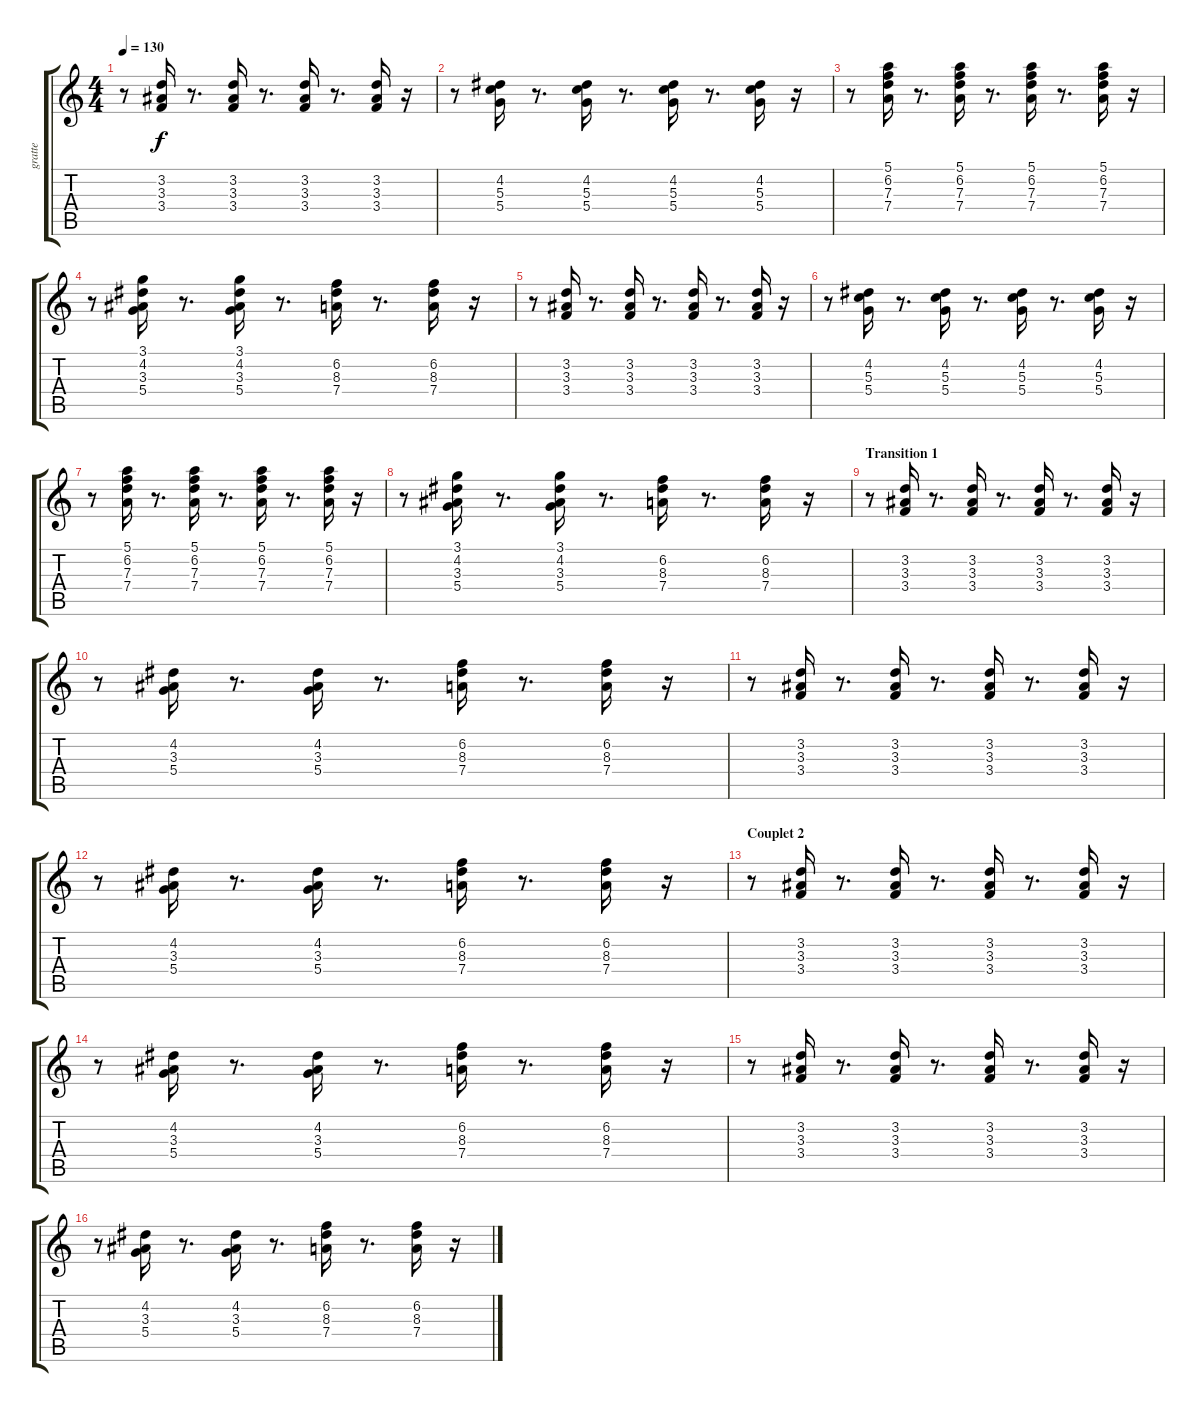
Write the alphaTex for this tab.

\track ("gratte" "gratte") {instrument electricguitarclean}
\staff {score tabs}
\tuning (E4 B3 G3 D3 A2 E2) {hide}
\ts (4 4)
\tempo 130
\clef g2
\ks c
r.8{dy f} (3.2 3.3 3.4).16 r.8{d} (3.2 3.3 3.4).16 r.8{d} (3.2 3.3 3.4).16 r.8{d} (3.2 3.3 3.4).16 r.16 |
r.8 (4.2 5.3 5.4).16 r.8{d} (4.2 5.3 5.4).16 r.8{d} (4.2 5.3 5.4).16 r.8{d} (4.2 5.3 5.4).16 r.16 |
r.8 (5.1 6.2 7.3 7.4).16 r.8{d} (5.1 6.2 7.3 7.4).16 r.8{d} (5.1 6.2 7.3 7.4).16 r.8{d} (5.1 6.2 7.3 7.4).16 r.16 |
r.8 (3.1 4.2 3.3 5.4).16 r.8{d} (3.1 4.2 3.3 5.4).16 r.8{d} (6.2 8.3 7.4).16 r.8{d} (6.2 8.3 7.4).16 r.16 |
r.8 (3.2 3.3 3.4).16 r.8{d} (3.2 3.3 3.4).16 r.8{d} (3.2 3.3 3.4).16 r.8{d} (3.2 3.3 3.4).16 r.16 |
r.8 (4.2 5.3 5.4).16 r.8{d} (4.2 5.3 5.4).16 r.8{d} (4.2 5.3 5.4).16 r.8{d} (4.2 5.3 5.4).16 r.16 |
r.8 (5.1 6.2 7.3 7.4).16 r.8{d} (5.1 6.2 7.3 7.4).16 r.8{d} (5.1 6.2 7.3 7.4).16 r.8{d} (5.1 6.2 7.3 7.4).16 r.16 |
r.8 (3.1 4.2 3.3 5.4).16 r.8{d} (3.1 4.2 3.3 5.4).16 r.8{d} (6.2 8.3 7.4).16 r.8{d} (6.2 8.3 7.4).16 r.16 |
\section ("" "Transition 1")
r.8 (3.2 3.3 3.4).16 r.8{d} (3.2 3.3 3.4).16 r.8{d} (3.2 3.3 3.4).16 r.8{d} (3.2 3.3 3.4).16 r.16 |
r.8 (4.2 3.3 5.4).16 r.8{d} (4.2 3.3 5.4).16 r.8{d} (6.2 8.3 7.4).16 r.8{d} (6.2 8.3 7.4).16 r.16 |
r.8 (3.2 3.3 3.4).16 r.8{d} (3.2 3.3 3.4).16 r.8{d} (3.2 3.3 3.4).16 r.8{d} (3.2 3.3 3.4).16 r.16 |
r.8 (4.2 3.3 5.4).16 r.8{d} (4.2 3.3 5.4).16 r.8{d} (6.2 8.3 7.4).16 r.8{d} (6.2 8.3 7.4).16 r.16 |
\section ("" "Couplet 2")
r.8 (3.2 3.3 3.4).16 r.8{d} (3.2 3.3 3.4).16 r.8{d} (3.2 3.3 3.4).16 r.8{d} (3.2 3.3 3.4).16 r.16 |
r.8 (4.2 3.3 5.4).16 r.8{d} (4.2 3.3 5.4).16 r.8{d} (6.2 8.3 7.4).16 r.8{d} (6.2 8.3 7.4).16 r.16 |
r.8 (3.2 3.3 3.4).16 r.8{d} (3.2 3.3 3.4).16 r.8{d} (3.2 3.3 3.4).16 r.8{d} (3.2 3.3 3.4).16 r.16 |
r.8 (4.2 3.3 5.4).16 r.8{d} (4.2 3.3 5.4).16 r.8{d} (6.2 8.3 7.4).16 r.8{d} (6.2 8.3 7.4).16 r.16
